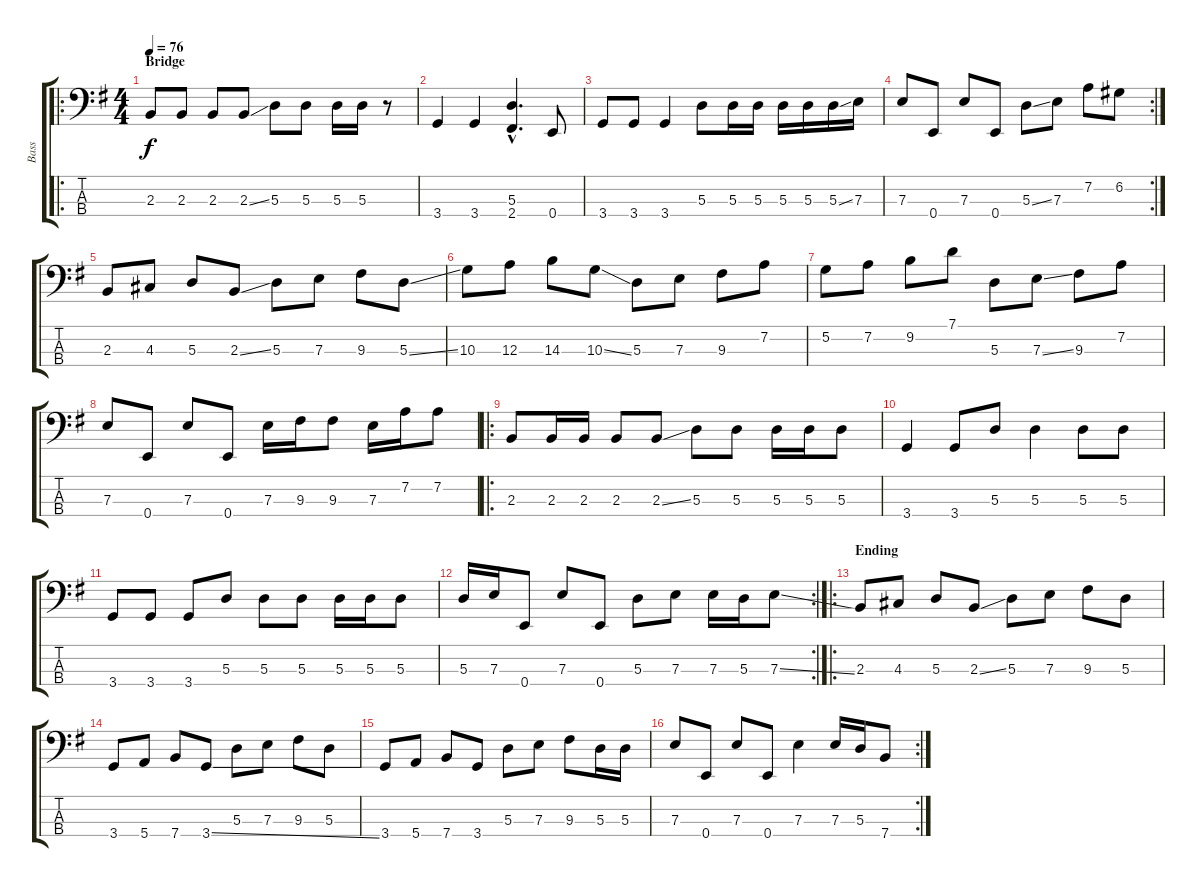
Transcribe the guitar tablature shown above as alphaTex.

\track ("Bass" "Bass") {instrument electricbassfinger}
\staff {score tabs}
\tuning (G2 D2 A1 E1) {hide}
\ro
\ts (4 4)
\section ("" "Bridge")
\tempo 76
\clef f4
\ks g
2.3.8{dy f} 2.3.8 2.3.8 2.3{ss}.8 5.3.8 5.3.8 5.3.16 5.3.16 r.8 |
3.4.4 3.4.4 (5.3{hac} 2.4{hac}).4{d} 0.4.8 |
3.4.8 3.4.8 3.4.4 5.3.8 5.3.16 5.3.16 5.3.16 5.3.16 5.3{ss}.16 7.3.16 |
\rc 2
7.3.8 0.4.8 7.3.8 0.4.8 5.3{ss}.8 7.3.8 7.2.8 6.2.8 |
2.3.8 4.3.8 5.3.8 2.3{ss}.8 5.3.8 7.3.8 9.3.8 5.3{ss}.8 |
10.3.8 12.3.8 14.3.8 10.3{ss}.8 5.3.8 7.3.8 9.3.8 7.2.8 |
5.2.8 7.2.8 9.2.8 7.1.8 5.3.8 7.3{ss}.8 9.3.8 7.2.8 |
7.3.8 0.4.8 7.3.8 0.4.8 7.3.16 9.3.16 9.3.8 7.3.16 7.2.16 7.2.8 |
\ro
2.3.8 2.3.16 2.3.16 2.3.8 2.3{ss}.8 5.3.8 5.3.8 5.3.16 5.3.16 5.3.8 |
3.4.4 3.4.8 5.3.8 5.3.4 5.3.8 5.3.8 |
3.4.8 3.4.8 3.4.8 5.3.8 5.3.8 5.3.8 5.3.16 5.3.16 5.3.8 |
\rc 2
5.3.16 7.3.16 0.4.8 7.3.8 0.4.8 5.3.8 7.3.8 7.3.16 5.3.16 7.3{ss}.8 |
\ro
\section ("" "Ending")
2.3.8 4.3.8 5.3.8 2.3{ss}.8 5.3.8 7.3.8 9.3.8 5.3.8 |
3.4.8 5.4.8 7.4.8 3.4{ss}.8 5.3.8 7.3.8 9.3.8 5.3.8 |
3.4.8 5.4.8 7.4.8 3.4.8 5.3.8 7.3.8 9.3.8 5.3.16 5.3.16 |
\rc 2
7.3.8 0.4.8 7.3.8 0.4.8 7.3.4 7.3.16 5.3.16 7.4.8
